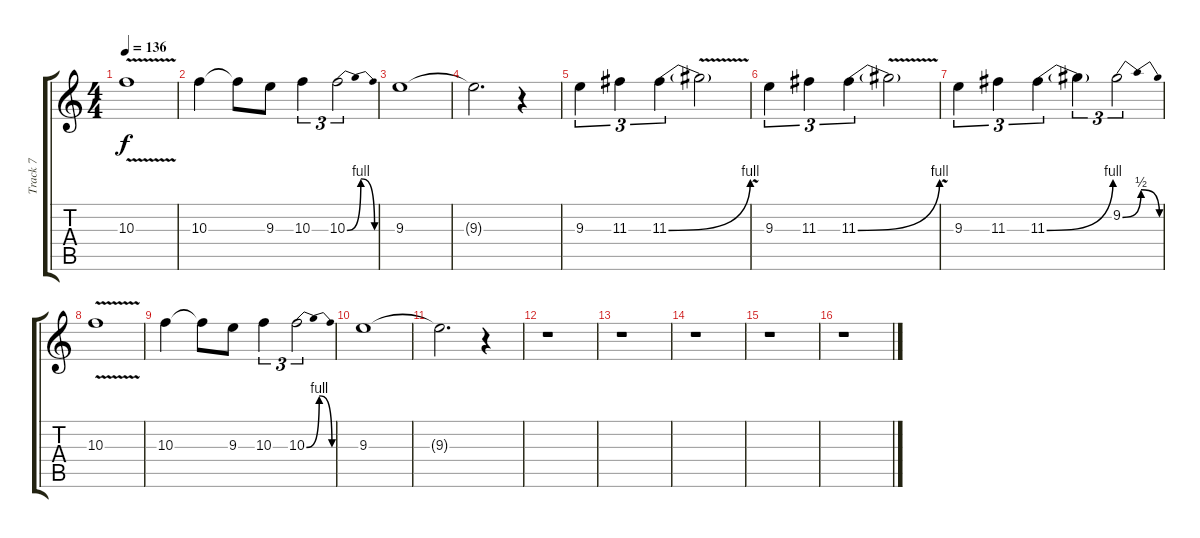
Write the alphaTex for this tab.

\track ("Track 7" "Track 7") {instrument distortionguitar}
\staff {score tabs}
\tuning (E4 B3 G3 D3 A2 E2) {hide}
\ts (4 4)
\tempo 136
\clef g2
\ks c
10.3{v}.1{dy f} |
10.3.4 10.3{t}.8 9.3.8 10.3.4{tu (3 2)} 10.3{be (bendrelease 0 0 10 4 30 4 60 0)}.2{tu (3 2)} |
9.3.1 |
9.3{t}.2{d} r.4 |
9.3.4{tu (3 2)} 11.3.4{tu (3 2)} 11.3{be (bend 0 0 60 4)}.4{tu (3 2)} 11.3{v t}.2 |
9.3.4{tu (3 2)} 11.3.4{tu (3 2)} 11.3{be (bend 0 0 60 4)}.4{tu (3 2)} 11.3{v t}.2 |
9.3.4{tu (3 2)} 11.3.4{tu (3 2)} 11.3{be (bend 0 0 60 4)}.4{tu (3 2)} 11.3{t}.4{tu (3 2)} 9.2{be (bendrelease 0 0 10 2 30 2 60 0)}.2{tu (3 2)} |
10.3{v}.1 |
10.3.4 10.3{t}.8 9.3.8 10.3.4{tu (3 2)} 10.3{be (bendrelease 0 0 10 4 30 4 60 0)}.2{tu (3 2)} |
9.3.1 |
9.3{t}.2{d} r.4 |
r.1 |
r.1 |
r.1 |
r.1 |
r.1
